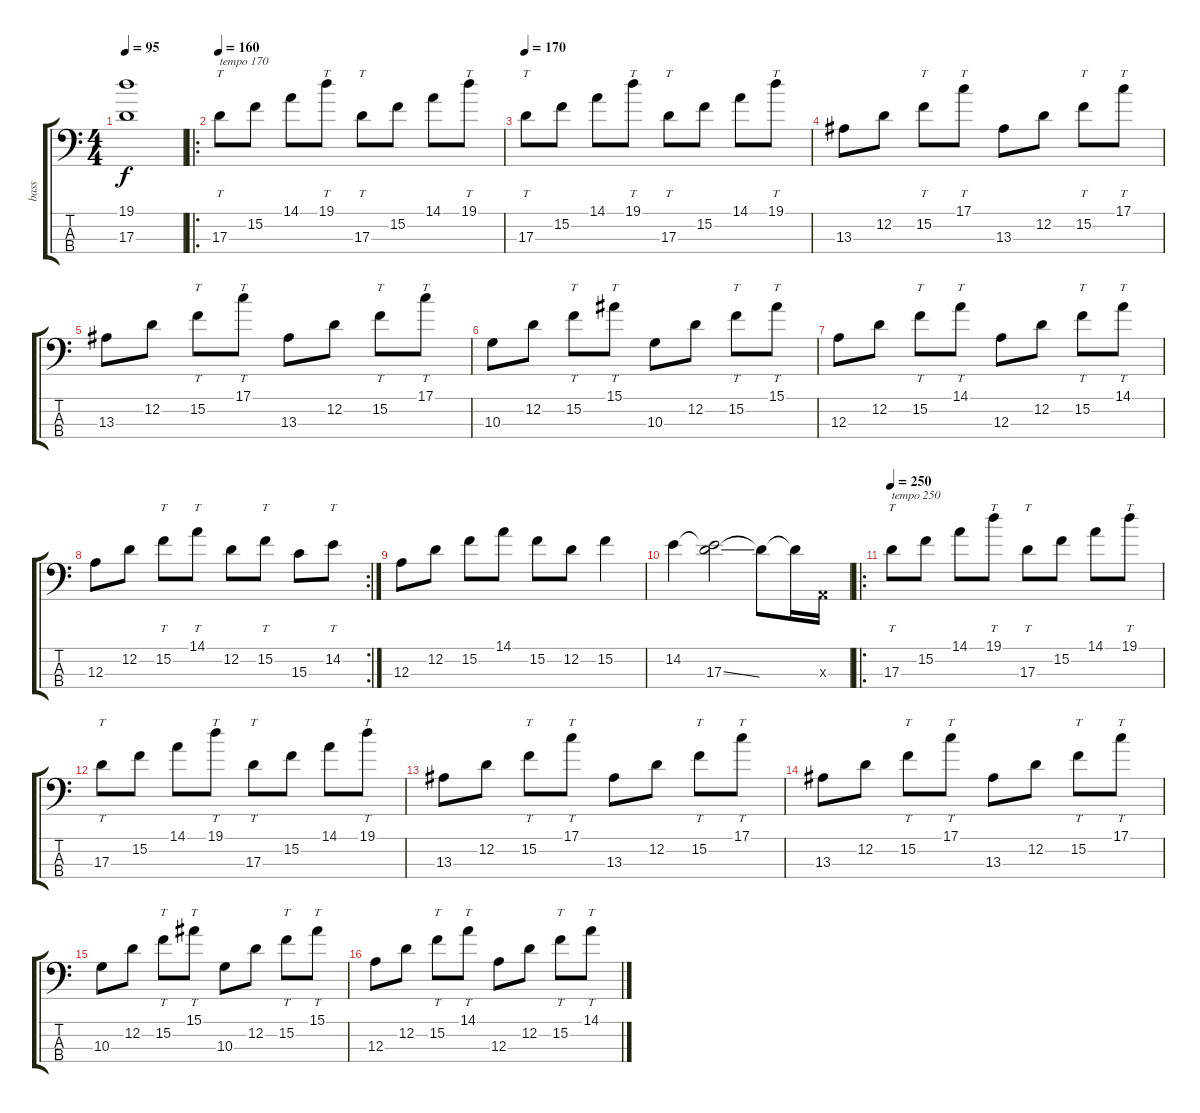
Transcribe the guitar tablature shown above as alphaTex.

\track ("bass" "bass") {instrument electricbassfinger}
\staff {score tabs}
\tuning (G2 D2 A1 E1) {hide}
\ts (4 4)
\tempo 95
\clef f4
\ks c
(19.1{t} 17.3).1{dy f} |
\ro
\tempo 160
17.3.8{tt txt "tempo 170"} 15.2.8 14.1.8 19.1.8{tt} 17.3.8{tt} 15.2.8 14.1.8 19.1.8{tt} |
\tempo 170
17.3.8{tt} 15.2.8 14.1.8 19.1.8{tt} 17.3.8{tt} 15.2.8 14.1.8 19.1.8{tt} |
13.3.8 12.2.8 15.2.8{tt} 17.1.8{tt} 13.3.8 12.2.8 15.2.8{tt} 17.1.8{tt} |
13.3.8 12.2.8 15.2.8{tt} 17.1.8{tt} 13.3.8 12.2.8 15.2.8{tt} 17.1.8{tt} |
10.3.8 12.2.8 15.2.8{tt} 15.1.8{tt} 10.3.8 12.2.8 15.2.8{tt} 15.1.8{tt} |
12.3.8 12.2.8 15.2.8{tt} 14.1.8{tt} 12.3.8 12.2.8 15.2.8{tt} 14.1.8{tt} |
\rc 2
12.3.8 12.2.8 15.2.8{tt} 14.1.8{tt} 12.2.8 15.2.8{tt} 15.3.8 14.2.8{tt} |
12.3.8 12.2.8 15.2.8 14.1.8 15.2.8 12.2.8 15.2.4 |
14.2.4 (14.2{t} 17.3{ss}).2 17.3{t}.8 17.3{t}.16 0.3{x}.16 |
\ro
\tempo 250
17.3.8{tt txt "tempo 250"} 15.2.8 14.1.8 19.1.8{tt} 17.3.8{tt} 15.2.8 14.1.8 19.1.8{tt} |
17.3.8{tt} 15.2.8 14.1.8 19.1.8{tt} 17.3.8{tt} 15.2.8 14.1.8 19.1.8{tt} |
13.3.8 12.2.8 15.2.8{tt} 17.1.8{tt} 13.3.8 12.2.8 15.2.8{tt} 17.1.8{tt} |
13.3.8 12.2.8 15.2.8{tt} 17.1.8{tt} 13.3.8 12.2.8 15.2.8{tt} 17.1.8{tt} |
10.3.8 12.2.8 15.2.8{tt} 15.1.8{tt} 10.3.8 12.2.8 15.2.8{tt} 15.1.8{tt} |
12.3.8 12.2.8 15.2.8{tt} 14.1.8{tt} 12.3.8 12.2.8 15.2.8{tt} 14.1.8{tt}
